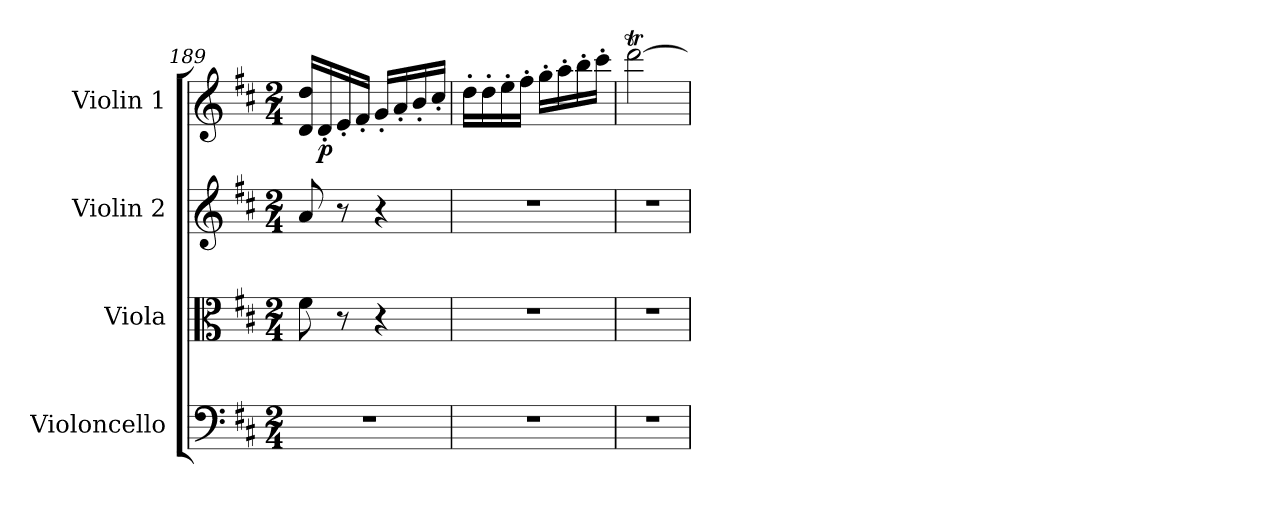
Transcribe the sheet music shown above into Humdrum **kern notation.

**kern	**kern	**kern	**kern	**dynam
*part4	*part3	*part2	*part1	*part1
*staff4	*staff3	*staff2	*staff1	*staff1
*I"Violoncello	*I"Viola	*I"Violin 2	*I"Violin 1	*
*I'Vc	*I'Vla	*I'Vln	*I'Vln	*
!!LO:LB:g=z
*clefF4	*clefC3	*clefG2	*clefG2	*
*k[f#c#]	*k[f#c#]	*k[f#c#]	*k[f#c#]	*
*M2/4	*M2/4	*M2/4	*M2/4	*
=189	=189	=189	=189	=189
2r	8f#\	8a/	16d/ 16dd/LL	.
!	!	!	!	!LO:DY:b
.	.	.	16d'/	p
.	8r	8r	16e'/	.
.	.	.	16f#'/JJ	.
.	4r	4r	16g'/LL	.
.	.	.	16a'/	.
.	.	.	16b'/	.
.	.	.	16cc#'/JJ	.
=190	=190	=190	=190	=190
2r	2r	2r	16dd'\LL	.
.	.	.	16dd'\	.
.	.	.	16ee'\	.
.	.	.	16ff#'\JJ	.
.	.	.	16gg'\LL	.
.	.	.	16aa'\	.
.	.	.	16bb'\	.
.	.	.	16ccc#'\JJ	.
=191	=191	=191	=191	=191
2r	2r	2r	[>2dddT\	.
=	=	=	=	=
*-	*-	*-	*-	*-
